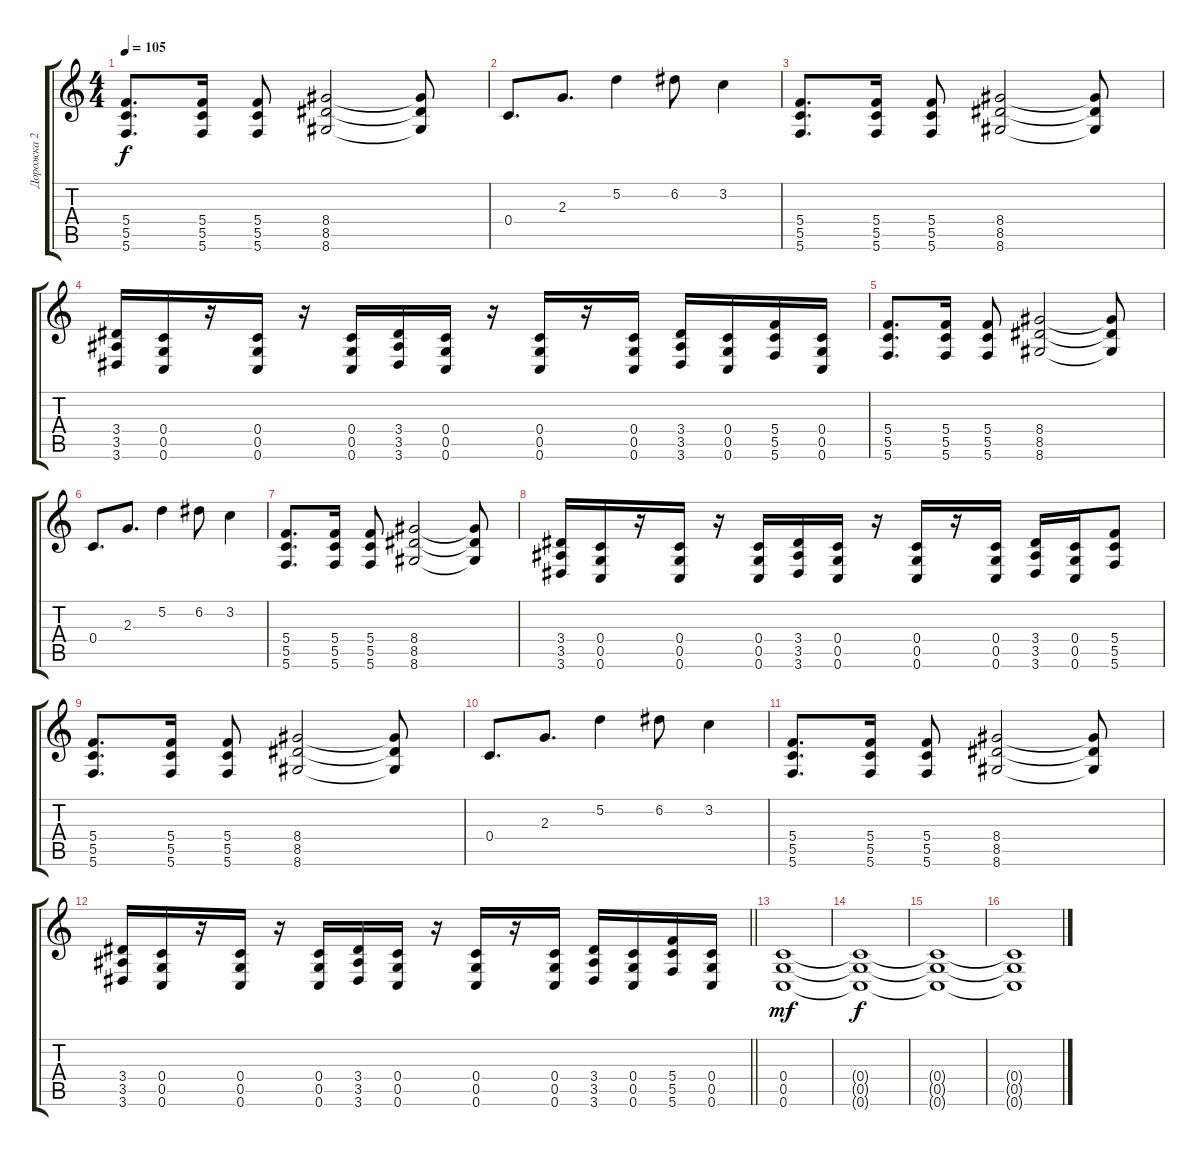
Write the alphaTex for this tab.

\track ("Дорожка 2" "Дорожка 2") {instrument overdrivenguitar}
\staff {score tabs}
\tuning (D4 A3 F3 C3 G2 C2) {hide}
\ts (4 4)
\tempo 105
\clef g2
\ks c
(5.4 5.5 5.6).8{d dy f} (5.4 5.5 5.6).16 (5.4 5.5 5.6).8 (8.4 8.5 8.6).2 (8.4{t} 8.5{t} 8.6{t}).8 |
0.4.8{d} 2.3.8{d} 5.2.4 6.2.8 3.2.4 |
(5.4 5.5 5.6).8{d} (5.4 5.5 5.6).16 (5.4 5.5 5.6).8 (8.4 8.5 8.6).2 (8.4{t} 8.5{t} 8.6{t}).8 |
(3.4 3.5 3.6).16 (0.4 0.5 0.6).16 r.16 (0.4 0.5 0.6).16 r.16 (0.4 0.5 0.6).16 (3.4 3.5 3.6).16 (0.4 0.5 0.6).16 r.16 (0.4 0.5 0.6).16 r.16 (0.4 0.5 0.6).16 (3.4 3.5 3.6).16 (0.4 0.5 0.6).16 (5.4 5.5 5.6).16 (0.4 0.5 0.6).16 |
(5.4 5.5 5.6).8{d} (5.4 5.5 5.6).16 (5.4 5.5 5.6).8 (8.4 8.5 8.6).2 (8.4{t} 8.5{t} 8.6{t}).8 |
0.4.8{d} 2.3.8{d} 5.2.4 6.2.8 3.2.4 |
(5.4 5.5 5.6).8{d} (5.4 5.5 5.6).16 (5.4 5.5 5.6).8 (8.4 8.5 8.6).2 (8.4{t} 8.5{t} 8.6{t}).8 |
(3.4 3.5 3.6).16 (0.4 0.5 0.6).16 r.16 (0.4 0.5 0.6).16 r.16 (0.4 0.5 0.6).16 (3.4 3.5 3.6).16 (0.4 0.5 0.6).16 r.16 (0.4 0.5 0.6).16 r.16 (0.4 0.5 0.6).16 (3.4 3.5 3.6).16 (0.4 0.5 0.6).16 (5.4 5.5 5.6).8 |
(5.4 5.5 5.6).8{d} (5.4 5.5 5.6).16 (5.4 5.5 5.6).8 (8.4 8.5 8.6).2 (8.4{t} 8.5{t} 8.6{t}).8 |
0.4.8{d} 2.3.8{d} 5.2.4 6.2.8 3.2.4 |
(5.4 5.5 5.6).8{d} (5.4 5.5 5.6).16 (5.4 5.5 5.6).8 (8.4 8.5 8.6).2 (8.4{t} 8.5{t} 8.6{t}).8 |
\barLineRight lightlight
(3.4 3.5 3.6).16 (0.4 0.5 0.6).16 r.16 (0.4 0.5 0.6).16 r.16 (0.4 0.5 0.6).16 (3.4 3.5 3.6).16 (0.4 0.5 0.6).16 r.16 (0.4 0.5 0.6).16 r.16 (0.4 0.5 0.6).16 (3.4 3.5 3.6).16 (0.4 0.5 0.6).16 (5.4 5.5 5.6).16 (0.4 0.5 0.6).16 |
(0.4 0.5 0.6).1{dy mf volume 4} |
(0.4{t} 0.5{t} 0.6{t}).1{dy f} |
(0.4{t} 0.5{t} 0.6{t}).1 |
(0.4{t} 0.5{t} 0.6{t}).1
